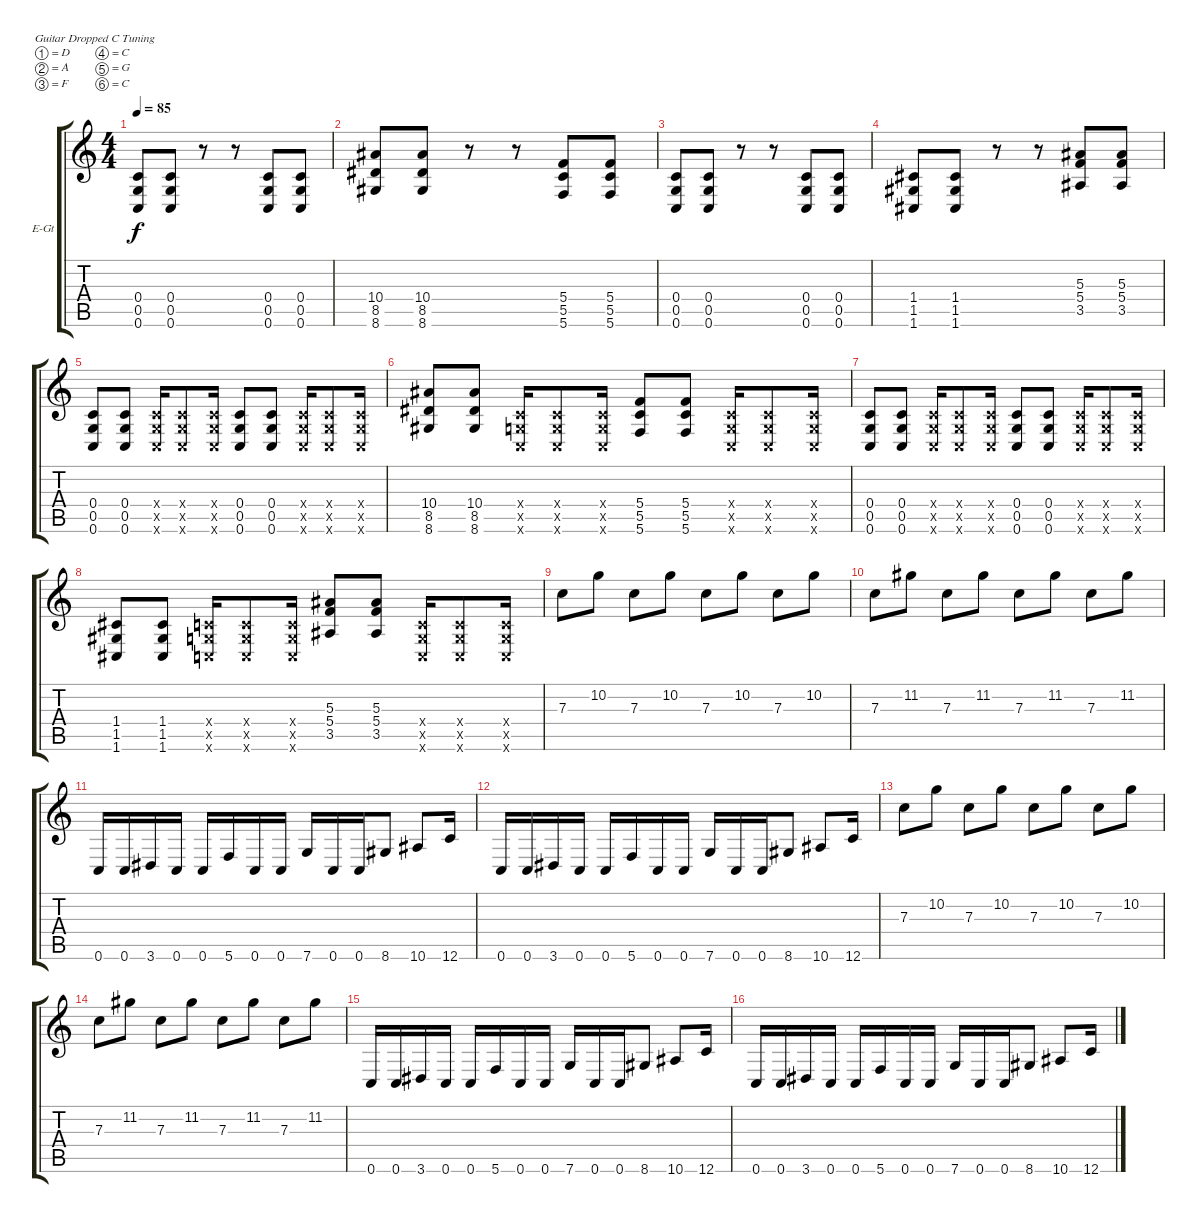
\defaultSystemsLayout 4
\bracketExtendMode groupsimilarinstruments
\firstSystemTrackNameOrientation horizontal
\otherSystemsTrackNameOrientation horizontal
\track ("Barry Stock" "E-Gt") {instrument distortionguitar}
\staff {score tabs}
\tuning (D4 A3 F3 C3 G2 C2)
\ts (4 4)
\tempo 85
\clef g2
\ks c
(0.6 0.5 0.4).8{dy f instrument distortionguitar} (0.4 0.5 0.6).8 r.8 r.8 (0.6 0.5 0.4).8 (0.4 0.5 0.6).8 |
(8.6 8.5 10.4).8 (8.5 8.6 10.4).8 r.8 r.8 (5.4 5.5 5.6).8 (5.6 5.5 5.4).8 |
(0.6 0.5 0.4).8 (0.4 0.5 0.6).8 r.8 r.8 (0.6 0.5 0.4).8 (0.4 0.5 0.6).8 |
(1.6 1.5 1.4).8 (1.5 1.6 1.4).8 r.8 r.8 (5.4 3.5 5.3).8 (5.4 3.5 5.3).8 |
(0.6 0.5 0.4).8 (0.4 0.5 0.6).8 (0.6{x} 0.5{x} 0.4{x}).16 (0.4{x} 0.5{x} 0.6{x}).8 (0.6{x} 0.5{x} 0.4{x}).16 (0.6 0.5 0.4).8 (0.4 0.5 0.6).8 (0.6{x} 0.5{x} 0.4{x}).16 (0.4{x} 0.5{x} 0.6{x}).8 (0.6{x} 0.5{x} 0.4{x}).16 |
(8.6 8.5 10.4).8 (8.5 8.6 10.4).8 (0.6{x} 0.5{x} 0.4{x}).16 (0.4{x} 0.5{x} 0.6{x}).8 (0.6{x} 0.5{x} 0.4{x}).16 (5.4 5.5 5.6).8 (5.6 5.5 5.4).8 (0.6{x} 0.5{x} 0.4{x}).16 (0.4{x} 0.5{x} 0.6{x}).8 (0.6{x} 0.5{x} 0.4{x}).16 |
(0.6 0.5 0.4).8 (0.4 0.5 0.6).8 (0.6{x} 0.5{x} 0.4{x}).16 (0.4{x} 0.5{x} 0.6{x}).8 (0.6{x} 0.5{x} 0.4{x}).16 (0.6 0.5 0.4).8 (0.4 0.5 0.6).8 (0.6{x} 0.5{x} 0.4{x}).16 (0.4{x} 0.5{x} 0.6{x}).8 (0.6{x} 0.5{x} 0.4{x}).16 |
(1.6 1.5 1.4).8 (1.5 1.6 1.4).8 (0.6{x} 0.5{x} 0.4{x}).16 (0.4{x} 0.5{x} 0.6{x}).8 (0.6{x} 0.5{x} 0.4{x}).16 (5.4 3.5 5.3).8 (5.4 3.5 5.3).8 (0.6{x} 0.5{x} 0.4{x}).16 (0.4{x} 0.5{x} 0.6{x}).8 (0.6{x} 0.5{x} 0.4{x}).16 |
7.3.8 10.2.8 7.3.8 10.2.8 7.3.8 10.2.8 7.3.8 10.2.8 |
7.3.8 11.2.8 7.3.8 11.2.8 7.3.8 11.2.8 7.3.8 11.2.8 |
0.6.16 0.6.16 3.6.16 0.6.16 0.6.16 5.6.16 0.6.16 0.6.16 7.6.16 0.6.16 0.6.16 8.6.8 10.6.8 12.6.16 |
0.6.16 0.6.16 3.6.16 0.6.16 0.6.16 5.6.16 0.6.16 0.6.16 7.6.16 0.6.16 0.6.16 8.6.8 10.6.8 12.6.16 |
7.3.8 10.2.8 7.3.8 10.2.8 7.3.8 10.2.8 7.3.8 10.2.8 |
7.3.8 11.2.8 7.3.8 11.2.8 7.3.8 11.2.8 7.3.8 11.2.8 |
0.6.16 0.6.16 3.6.16 0.6.16 0.6.16 5.6.16 0.6.16 0.6.16 7.6.16 0.6.16 0.6.16 8.6.8 10.6.8 12.6.16 |
0.6.16 0.6.16 3.6.16 0.6.16 0.6.16 5.6.16 0.6.16 0.6.16 7.6.16 0.6.16 0.6.16 8.6.8 10.6.8 12.6.16
